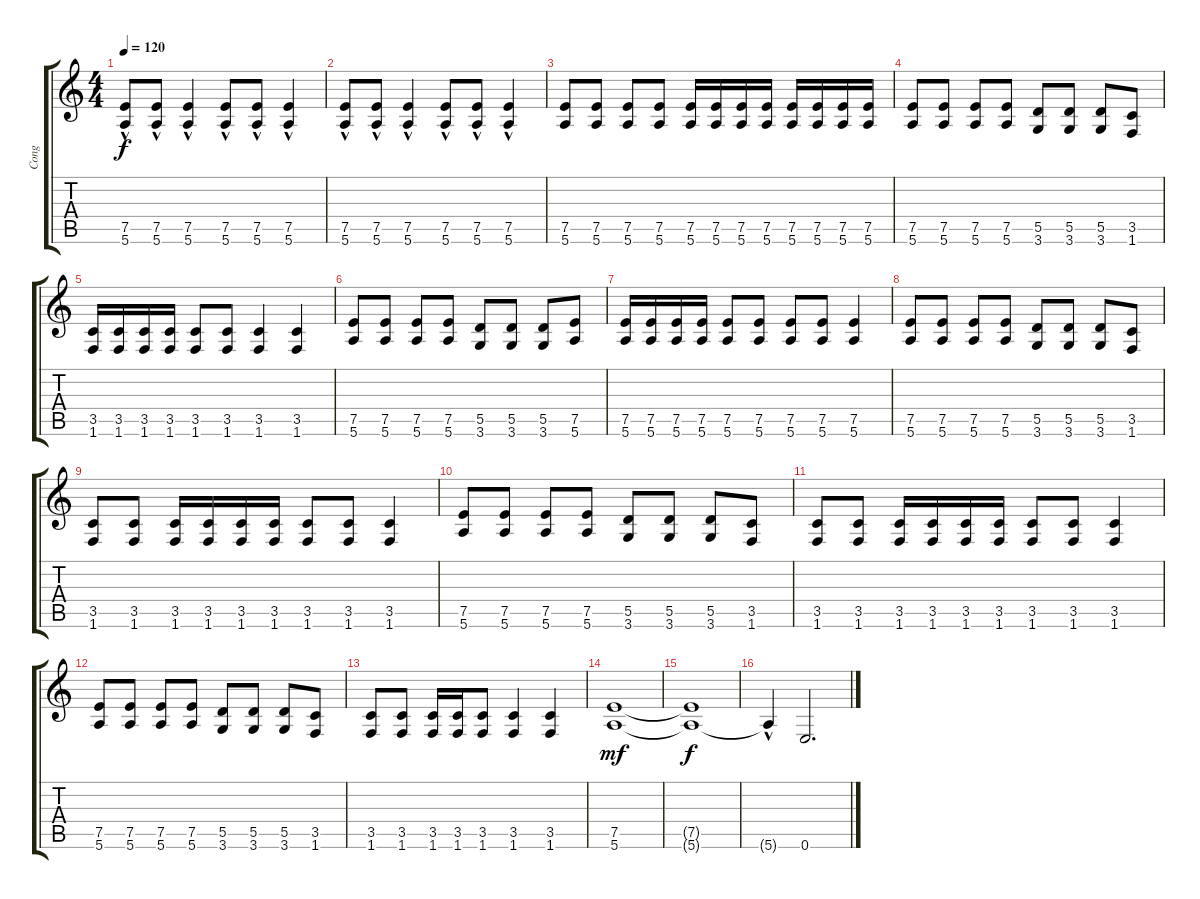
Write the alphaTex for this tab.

\track ("Cong" "Cong") {instrument acousticguitarsteel}
\staff {score tabs}
\tuning (E4 B3 G3 D3 A2 E2) {hide}
\ts (4 4)
\tempo 120
\clef g2
\ks c
(7.5{hac} 5.6{hac}).8{dy f} (7.5{hac} 5.6{hac}).8 (7.5{hac} 5.6{hac}).4 (7.5{hac} 5.6{hac}).8 (7.5{hac} 5.6{hac}).8 (7.5{hac} 5.6{hac}).4 |
(7.5{hac} 5.6{hac}).8 (7.5{hac} 5.6{hac}).8 (7.5{hac} 5.6{hac}).4 (7.5{hac} 5.6{hac}).8 (7.5{hac} 5.6{hac}).8 (7.5{hac} 5.6{hac}).4 |
(7.5 5.6).8 (7.5 5.6).8 (7.5 5.6).8 (7.5 5.6).8 (7.5 5.6).16 (7.5 5.6).16 (7.5 5.6).16 (7.5 5.6).16 (7.5 5.6).16 (7.5 5.6).16 (7.5 5.6).16 (7.5 5.6).16 |
(7.5 5.6).8 (7.5 5.6).8 (7.5 5.6).8 (7.5 5.6).8 (5.5 3.6).8 (5.5 3.6).8 (5.5 3.6).8 (3.5 1.6).8 |
(3.5 1.6).16 (3.5 1.6).16 (3.5 1.6).16 (3.5 1.6).16 (3.5 1.6).8 (3.5 1.6).8 (3.5 1.6).4 (3.5 1.6).4 |
(7.5 5.6).8 (7.5 5.6).8 (7.5 5.6).8 (7.5 5.6).8 (5.5 3.6).8 (5.5 3.6).8 (5.5 3.6).8 (7.5 5.6).8 |
(7.5 5.6).16 (7.5 5.6).16 (7.5 5.6).16 (7.5 5.6).16 (7.5 5.6).8 (7.5 5.6).8 (7.5 5.6).8 (7.5 5.6).8 (7.5 5.6).4 |
(7.5 5.6).8 (7.5 5.6).8 (7.5 5.6).8 (7.5 5.6).8 (5.5 3.6).8 (5.5 3.6).8 (5.5 3.6).8 (3.5 1.6).8 |
(3.5 1.6).8 (3.5 1.6).8 (3.5 1.6).16 (3.5 1.6).16 (3.5 1.6).16 (3.5 1.6).16 (3.5 1.6).8 (3.5 1.6).8 (3.5 1.6).4 |
(7.5 5.6).8 (7.5 5.6).8 (7.5 5.6).8 (7.5 5.6).8 (5.5 3.6).8 (5.5 3.6).8 (5.5 3.6).8 (3.5 1.6).8 |
(3.5 1.6).8 (3.5 1.6).8 (3.5 1.6).16 (3.5 1.6).16 (3.5 1.6).16 (3.5 1.6).16 (3.5 1.6).8 (3.5 1.6).8 (3.5 1.6).4 |
(7.5 5.6).8 (7.5 5.6).8 (7.5 5.6).8 (7.5 5.6).8 (5.5 3.6).8 (5.5 3.6).8 (5.5 3.6).8 (3.5 1.6).8 |
(3.5 1.6).8 (3.5 1.6).8 (3.5 1.6).16 (3.5 1.6).16 (3.5 1.6).8 (3.5 1.6).4 (3.5 1.6).4 |
(7.5 5.6).1{dy mf} |
(7.5{t} 5.6{t}).1{dy f} |
5.6{hac t}.4 0.6.2{d}
